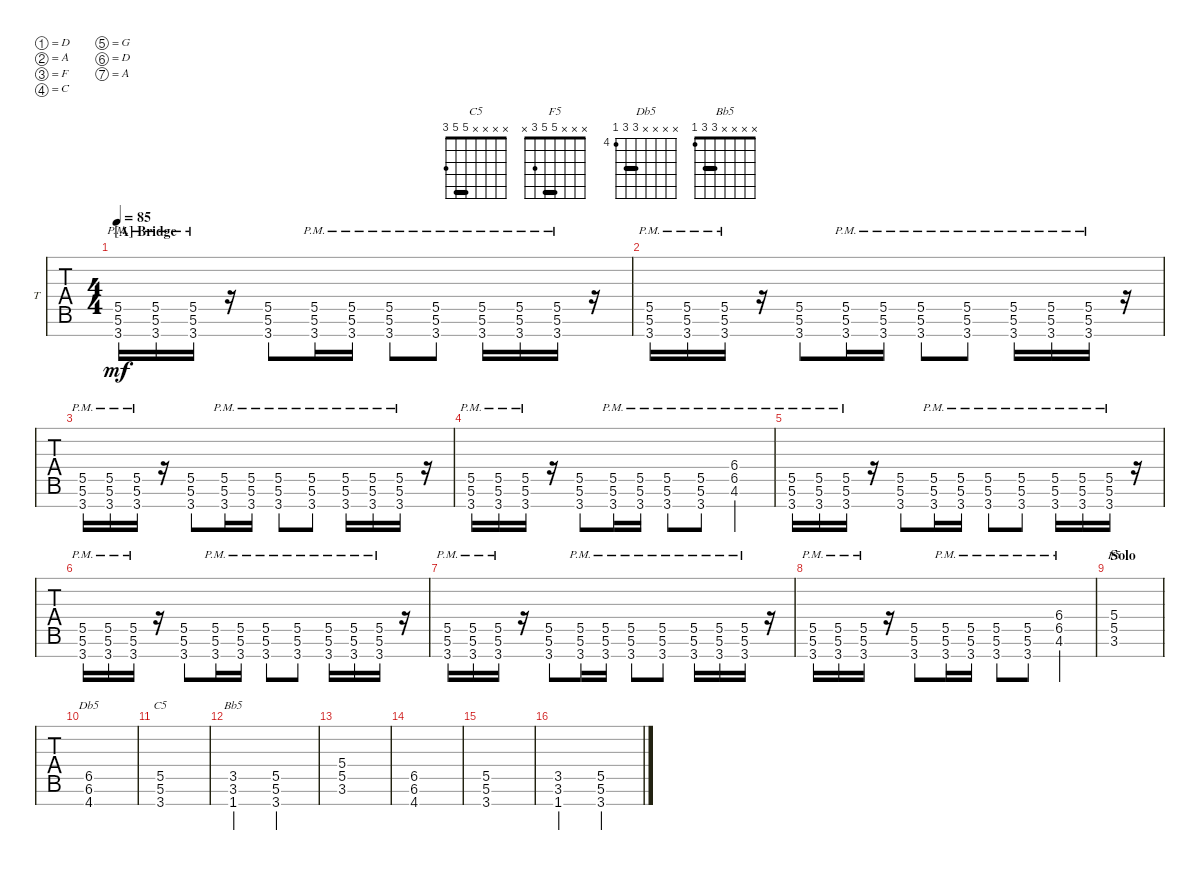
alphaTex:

\defaultSystemsLayout 4
\bracketExtendMode groupsimilarinstruments
\firstSystemTrackNameOrientation horizontal
\otherSystemsTrackNameOrientation horizontal
\track ("Guitar-1" "T") {solo instrument overdrivenguitar}
\staff {tabs}
\tuning (D4 A3 F3 C3 G2 D2 A1)
\chord ("C5" x x x x 5 5 3) {showfingering false barre 5}
\chord ("F5" x x x 5 5 3 x) {showfingering false barre 5}
\chord ("Db5" x x x x 6 6 4) {firstfret 4 showfingering false barre 6}
\chord ("Bb5" x x x x 3 3 1) {showfingering false barre 3}
\ts (4 4)
\section ("A" "Bridge")
\tempo 85
\clef g2
\scale
1.03909
\ks c
(3.7{pm} 5.6{pm} 5.5{pm}).16{dy mf} (3.7{pm} 5.6{pm} 5.5{pm}).16 (3.7{pm} 5.6{pm} 5.5{pm}).16 r.16 (3.7 5.6 5.5).8 (3.7{pm} 5.6{pm} 5.5{pm}).16 (3.7{pm} 5.6{pm} 5.5{pm}).16 (3.7{pm} 5.6{pm} 5.5{pm}).8 (3.7{pm} 5.6{pm} 5.5{pm}).8 (3.7{pm} 5.6{pm} 5.5{pm}).16 (3.7{pm} 5.6{pm} 5.5{pm}).16 (3.7{pm} 5.6{pm} 5.5{pm}).16 r.16 |
\scale
0.960908 (3.7{pm} 5.6{pm} 5.5{pm}).16 (3.7{pm} 5.6{pm} 5.5{pm}).16 (3.7{pm} 5.6{pm} 5.5{pm}).16 r.16 (3.7 5.6 5.5).8 (3.7{pm} 5.6{pm} 5.5{pm}).16 (3.7{pm} 5.6{pm} 5.5{pm}).16 (3.7{pm} 5.6{pm} 5.5{pm}).8 (3.7{pm} 5.6{pm} 5.5{pm}).8 (3.7{pm} 5.6{pm} 5.5{pm}).16 (3.7{pm} 5.6{pm} 5.5{pm}).16 (3.7{pm} 5.6{pm} 5.5{pm}).16 r.16 |
\scale
1.03909 (3.7{pm} 5.6{pm} 5.5{pm}).16 (3.7{pm} 5.6{pm} 5.5{pm}).16 (3.7{pm} 5.6{pm} 5.5{pm}).16 r.16 (3.7 5.6 5.5).8 (3.7{pm} 5.6{pm} 5.5{pm}).16 (3.7{pm} 5.6{pm} 5.5{pm}).16 (3.7{pm} 5.6{pm} 5.5{pm}).8 (3.7{pm} 5.6{pm} 5.5{pm}).8 (3.7{pm} 5.6{pm} 5.5{pm}).16 (3.7{pm} 5.6{pm} 5.5{pm}).16 (3.7{pm} 5.6{pm} 5.5{pm}).16 r.16 |
\scale
0.960908 (3.7{pm} 5.6{pm} 5.5{pm}).16 (3.7{pm} 5.6{pm} 5.5{pm}).16 (3.7{pm} 5.6{pm} 5.5{pm}).16 r.16 (3.7 5.6 5.5).8 (3.7{pm} 5.6{pm} 5.5{pm}).16 (3.7{pm} 5.6{pm} 5.5{pm}).16 (3.7{pm} 5.6{pm} 5.5{pm}).8 (3.7{pm} 5.6{pm} 5.5{pm}).8 (4.6{pm} 6.5{pm} 6.4).4 |
\scale
1.03909 (3.7{pm} 5.6{pm} 5.5{pm}).16 (3.7{pm} 5.6{pm} 5.5{pm}).16 (3.7{pm} 5.6{pm} 5.5{pm}).16 r.16 (3.7 5.6 5.5).8 (3.7{pm} 5.6{pm} 5.5{pm}).16 (3.7{pm} 5.6{pm} 5.5{pm}).16 (3.7{pm} 5.6{pm} 5.5{pm}).8 (3.7{pm} 5.6{pm} 5.5{pm}).8 (3.7{pm} 5.6{pm} 5.5{pm}).16 (3.7{pm} 5.6{pm} 5.5{pm}).16 (3.7{pm} 5.6{pm} 5.5{pm}).16 r.16 |
\scale
0.960908 (3.7{pm} 5.6{pm} 5.5{pm}).16 (3.7{pm} 5.6{pm} 5.5{pm}).16 (3.7{pm} 5.6{pm} 5.5{pm}).16 r.16 (3.7 5.6 5.5).8 (3.7{pm} 5.6{pm} 5.5{pm}).16 (3.7{pm} 5.6{pm} 5.5{pm}).16 (3.7{pm} 5.6{pm} 5.5{pm}).8 (3.7{pm} 5.6{pm} 5.5{pm}).8 (3.7{pm} 5.6{pm} 5.5{pm}).16 (3.7{pm} 5.6{pm} 5.5{pm}).16 (3.7{pm} 5.6{pm} 5.5{pm}).16 r.16 |
\scale
1.03909 (3.7{pm} 5.6{pm} 5.5{pm}).16 (3.7{pm} 5.6{pm} 5.5{pm}).16 (3.7{pm} 5.6{pm} 5.5{pm}).16 r.16 (3.7 5.6 5.5).8 (3.7{pm} 5.6{pm} 5.5{pm}).16 (3.7{pm} 5.6{pm} 5.5{pm}).16 (3.7{pm} 5.6{pm} 5.5{pm}).8 (3.7{pm} 5.6{pm} 5.5{pm}).8 (3.7{pm} 5.6{pm} 5.5{pm}).16 (3.7{pm} 5.6{pm} 5.5{pm}).16 (3.7{pm} 5.6{pm} 5.5{pm}).16 r.16 |
\scale
0.960908 (3.7{pm} 5.6{pm} 5.5{pm}).16 (3.7{pm} 5.6{pm} 5.5{pm}).16 (3.7{pm} 5.6{pm} 5.5{pm}).16 r.16 (3.7 5.6 5.5).8 (3.7{pm} 5.6{pm} 5.5{pm}).16 (3.7{pm} 5.6{pm} 5.5{pm}).16 (3.7{pm} 5.6{pm} 5.5{pm}).8 (3.7{pm} 5.6{pm} 5.5{pm}).8 (4.6{pm} 6.5{pm} 6.4).4 |
\section ("" "Solo")
\scale
1.03909 (3.6 5.5 5.4).1{ch "F5"} |
\scale
0.960908 (4.7 6.6 6.5).1{ch "Db5"} |
\scale
1.03909 (3.7 5.6 5.5).1{ch "C5"} |
\scale
0.960908 (1.7 3.6 3.5).2{ch "Bb5"} (3.7 5.6 5.5).2 |
\scale
1.03909 (3.6 5.5 5.4).1 |
\scale
0.960908 (4.7 6.6 6.5).1 |
\scale
1.03909 (3.7 5.6 5.5).1 |
\scale
0.960908 (1.7 3.6 3.5).2 (3.7 5.6 5.5).2
